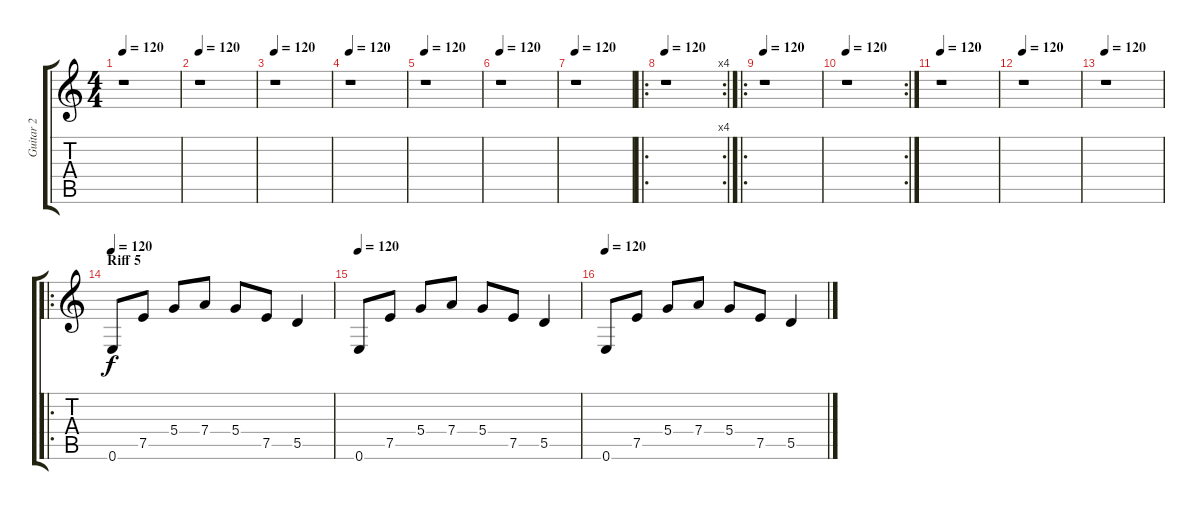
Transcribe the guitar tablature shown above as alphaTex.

\track ("Guitar 2" "Guitar 2") {instrument electricguitarclean}
\staff {score tabs}
\tuning (E4 B3 G3 D3 A2 E2) {hide}
\ts (4 4)
\tempo 120
\clef g2
\ks c
r.1{dy f} |
\tempo 120
r.1 |
\tempo 120
r.1 |
\tempo 120
r.1 |
\tempo 120
r.1 |
\tempo 120
r.1 |
\tempo 120
r.1 |
\ro
\rc 4
\tempo 120
r.1 |
\ro
\tempo 120
r.1 |
\rc 2
\tempo 120
r.1 |
\tempo 120
r.1 |
\tempo 120
r.1 |
\tempo 120
r.1 |
\ro
\section ("" "Riff 5")
\tempo 120
0.6.8 7.5.8 5.4.8 7.4.8 5.4.8 7.5.8 5.5.4 |
\tempo 120
0.6.8 7.5.8 5.4.8 7.4.8 5.4.8 7.5.8 5.5.4 |
\tempo 120
0.6.8 7.5.8 5.4.8 7.4.8 5.4.8 7.5.8 5.5.4
